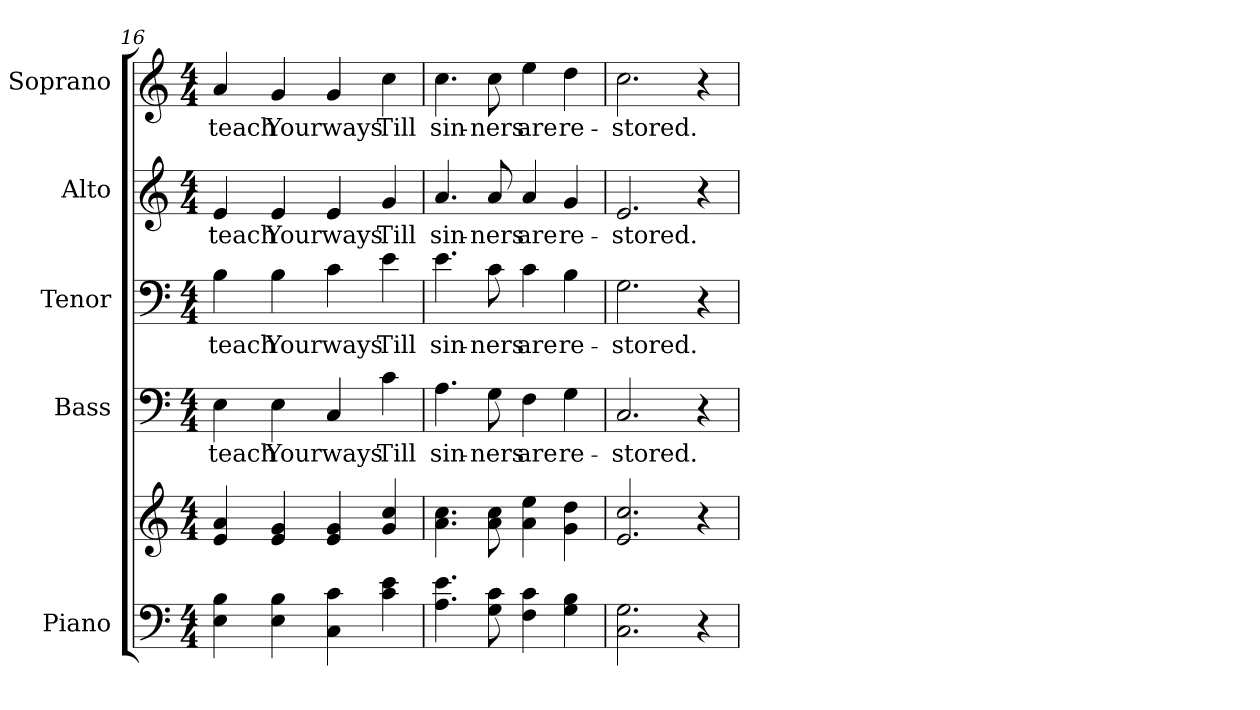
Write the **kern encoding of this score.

**kern	**kern	**kern	**text	**kern	**text	**kern	**text	**kern	**text
*part5	*part5	*part4	*part4	*part3	*part3	*part2	*part2	*part1	*part1
*staff6	*staff5	*staff4	*staff4	*staff3	*staff3	*staff2	*staff2	*staff1	*staff1
*I"Piano	*	*I"Bass	*	*I"Tenor	*	*I"Alto	*	*I"Soprano	*
*I'Pno.	*	*I'B.	*	*I'T.	*	*I'A.	*	*I'S.	*
*clefF4	*clefG2	*clefF4	*	*clefF4	*	*clefG2	*	*clefG2	*
*k[]	*k[]	*k[]	*	*k[]	*	*k[]	*	*k[]	*
*C:	*C:	*C:	*	*C:	*	*C:	*	*C:	*
*M4/4	*M4/4	*M4/4	*	*M4/4	*	*M4/4	*	*M4/4	*
=16	=16	=16	=16	=16	=16	=16	=16	=16	=16
!	!	!	!LO:LY:b:color=#000000	!	!	!	!	!	!
!	!	!	!	!	!LO:LY:b:color=#000000	!	!	!	!
!	!	!	!	!	!	!	!LO:LY:b:color=#000000	!	!
!	!	!	!	!	!	!	!	!	!LO:LY:b:color=#000000
4Ei\ 4Bi	4ei/ 4ai	4Ei\	teach	4Bi\	teach	4ei/	teach	4ai/	teach
!	!	!	!LO:LY:b:color=#000000	!	!	!	!	!	!
!	!	!	!	!	!LO:LY:b:color=#000000	!	!	!	!
!	!	!	!	!	!	!	!LO:LY:b:color=#000000	!	!
!	!	!	!	!	!	!	!	!	!LO:LY:b:color=#000000
4Ei\ 4Bi	4ei/ 4gi	4Ei\	Your	4Bi\	Your	4ei/	Your	4gi/	Your
!	!	!	!LO:LY:b:color=#000000	!	!	!	!	!	!
!	!	!	!	!	!LO:LY:b:color=#000000	!	!	!	!
!	!	!	!	!	!	!	!LO:LY:b:color=#000000	!	!
!	!	!	!	!	!	!	!	!	!LO:LY:b:color=#000000
4Ci\ 4ci	4ei/ 4gi	4Ci/	ways	4ci\	ways	4ei/	ways	4gi/	ways
!	!	!	!LO:LY:b:color=#000000	!	!	!	!	!	!
!	!	!	!	!	!LO:LY:b:color=#000000	!	!	!	!
!	!	!	!	!	!	!	!LO:LY:b:color=#000000	!	!
!	!	!	!	!	!	!	!	!	!LO:LY:b:color=#000000
4ci\ 4ei	4gi/ 4cci	4ci\	Till	4ei\	Till	4gi/	Till	4cci\	Till
!!LO:PB:g=z
=17	=17	=17	=17	=17	=17	=17	=17	=17	=17
!	!	!	!LO:LY:b:color=#000000	!	!	!	!	!	!
!	!	!	!	!	!LO:LY:b:color=#000000	!	!	!	!
!	!	!	!	!	!	!	!LO:LY:b:color=#000000	!	!
!	!	!	!	!	!	!	!	!	!LO:LY:b:color=#000000
4.Ai\ 4.ei	4.ai\ 4.cci	4.Ai\	sin-	4.ei\	sin-	4.ai/	sin-	4.cci\	sin-
!	!	!	!LO:LY:b:color=#000000	!	!	!	!	!	!
!	!	!	!	!	!LO:LY:b:color=#000000	!	!	!	!
!	!	!	!	!	!	!	!LO:LY:b:color=#000000	!	!
!	!	!	!	!	!	!	!	!	!LO:LY:b:color=#000000
8Gi\ 8ci	8ai\ 8cci	8Gi\	-ners	8ci\	-ners	8ai/	-ners	8cci\	-ners
!	!	!	!LO:LY:b:color=#000000	!	!	!	!	!	!
!	!	!	!	!	!LO:LY:b:color=#000000	!	!	!	!
!	!	!	!	!	!	!	!LO:LY:b:color=#000000	!	!
!	!	!	!	!	!	!	!	!	!LO:LY:b:color=#000000
4Fi\ 4ci	4ai\ 4eei	4Fi\	are	4ci\	are	4ai/	are	4eei\	are
!	!	!	!LO:LY:b:color=#000000	!	!	!	!	!	!
!	!	!	!	!	!LO:LY:b:color=#000000	!	!	!	!
!	!	!	!	!	!	!	!LO:LY:b:color=#000000	!	!
!	!	!	!	!	!	!	!	!	!LO:LY:b:color=#000000
4Gi\ 4Bi	4gi\ 4ddi	4Gi\	re-	4Bi\	re-	4gi/	re-	4ddi\	re-
=18	=18	=18	=18	=18	=18	=18	=18	=18	=18
!	!	!	!LO:LY:b:color=#000000	!	!	!	!	!	!
!	!	!	!	!	!LO:LY:b:color=#000000	!	!	!	!
!	!	!	!	!	!	!	!LO:LY:b:color=#000000	!	!
!	!	!	!	!	!	!	!	!	!LO:LY:b:color=#000000
2.Ci\ 2.Gi	2.ei/ 2.cci	2.Ci/	-stored.	2.Gi\	-stored.	2.ei/	-stored.	2.cci\	-stored.
4r	4r	4r	.	4r	.	4r	.	4r	.
=	=	=	=	=	=	=	=	=	=
*-	*-	*-	*-	*-	*-	*-	*-	*-	*-
